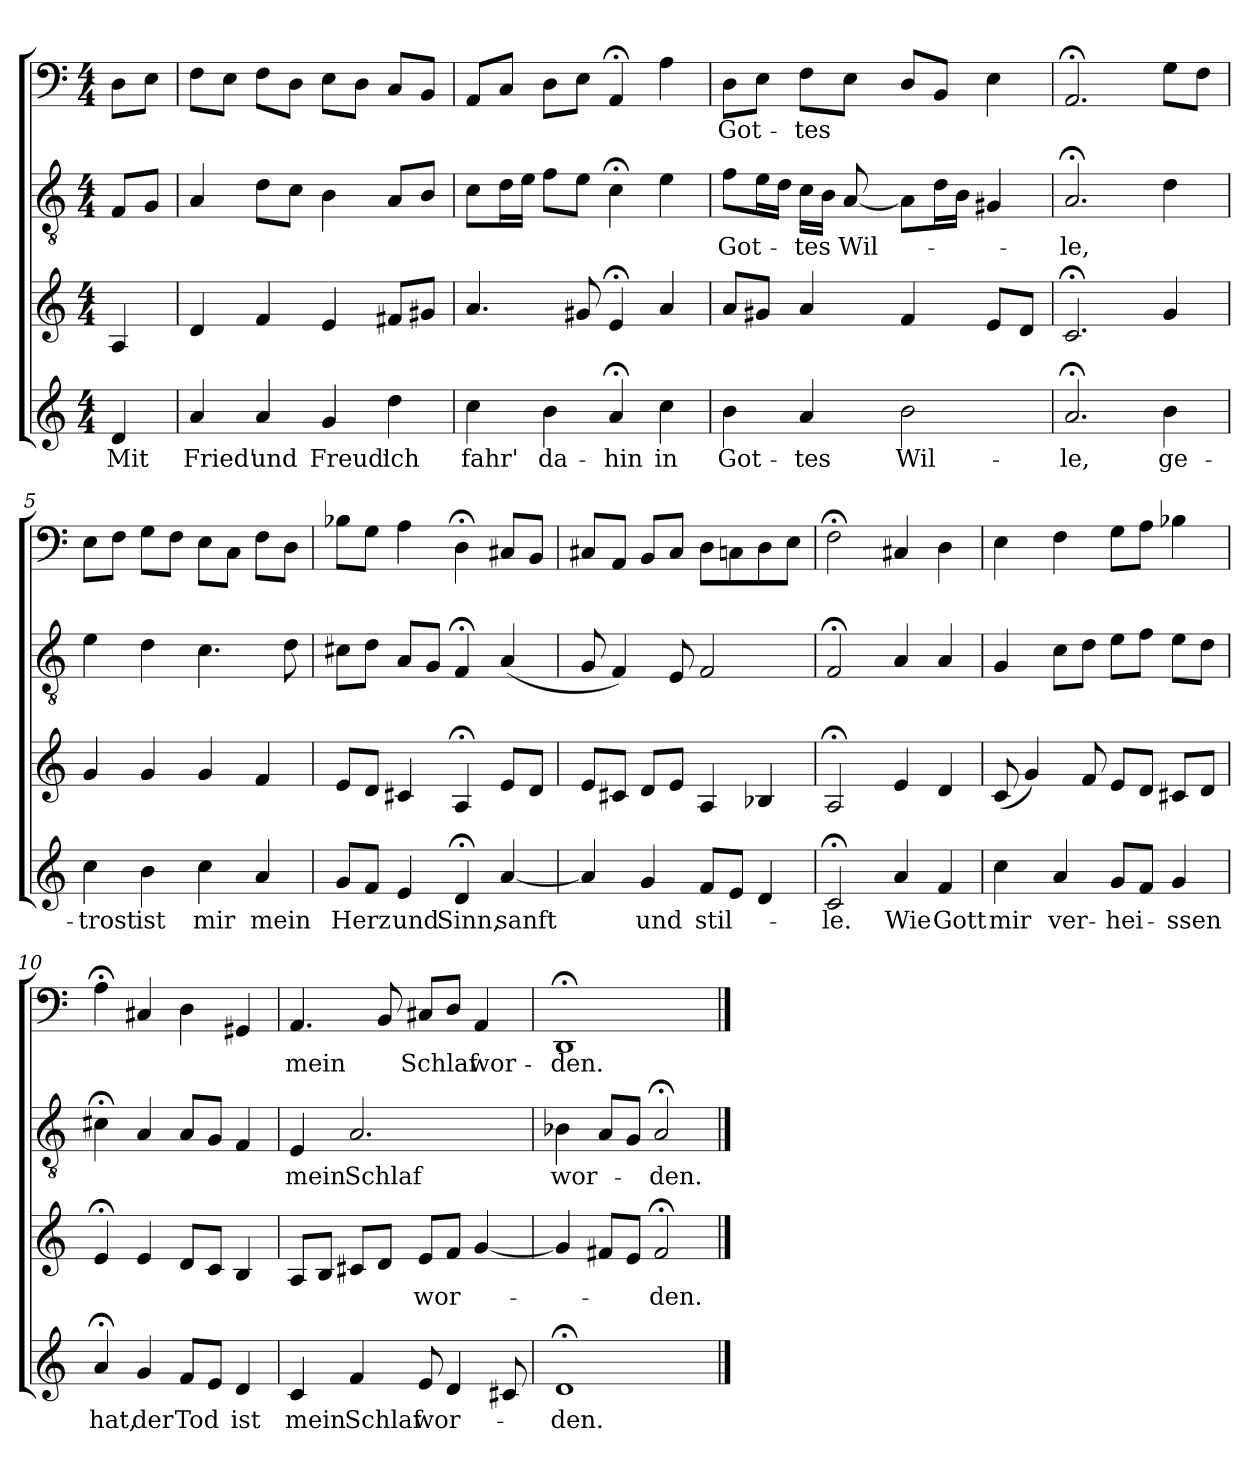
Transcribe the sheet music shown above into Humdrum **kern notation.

**kern	**text	**kern	**text	**kern	**text	**kern	**text
*part4	*part4	*part3	*part3	*part2	*part2	*part1	*part1
*staff4	*staff4	*staff3	*staff3	*staff2	*staff2	*staff1	*staff1
*clefG2	*	*clefG2	*	*clefGv2	*	*clefF4	*
*k[]	*	*k[]	*	*k[]	*	*k[]	*
*a:	*	*a:	*	*a:	*	*a:	*
*M4/4	*	*M4/4	*	*M4/4	*	*M4/4	*
=	=	=	=	=	=	=	=
4d	Mit	4A	.	8FL	.	8DL	.
.	.	.	.	8GJ	.	8EJ	.
=1	=1	=1	=1	=1	=1	=1	=1
4a	Fried'	4d	.	4A	.	8FL	.
.	.	.	.	.	.	8EJ	.
4a	und	4f	.	8dL	.	8FL	.
.	.	.	.	8cJ	.	8DJ	.
4g	Freud'	4e	.	4B	.	8EL	.
.	.	.	.	.	.	8DJ	.
4dd	ich	8f#XL	.	8AL	.	8CL	.
.	.	8g#XJ	.	8BJ	.	8BBJ	.
=2	=2	=2	=2	=2	=2	=2	=2
4cc	fahr'	4.a	.	8cL	.	8AAL	.
.	.	.	.	16dL	.	8CJ	.
.	.	.	.	16eJJ	.	.	.
4b	da-	.	.	8fL	.	8DL	.
.	.	8g#X	.	8eJ	.	8EJ	.
4a;<	-hin	4e;<	.	4c;<	.	4AA;<	.
4cc	in	4a	.	4e	.	4A	.
=3	=3	=3	=3	=3	=3	=3	=3
4b	Got-	8aL	.	8fL	Got-	8DL	Got-
.	.	8g#XJ	.	16eL	.	8EJ	.
.	.	.	.	16dJJ	.	.	.
4a	-tes	4a	.	16cLL	-tes	8FL	-tes
.	.	.	.	16BJJ	.	.	.
.	.	.	.	[8A	Wil-	8EJ	.
2b	Wil-	4f	.	8AL]	.	8DL	.
.	.	.	.	16dL	.	8BBJ	.
.	.	.	.	16BJJ	.	.	.
.	.	8eL	.	4G#X	.	4E	.
.	.	8dJ	.	.	.	.	.
=4	=4	=4	=4	=4	=4	=4	=4
2.a;<	-le,	2.c;<	.	2.A;<	-le,	2.AA;<	.
4b	ge-	4g	.	4d	.	8GL	.
.	.	.	.	.	.	8FJ	.
=5	=5	=5	=5	=5	=5	=5	=5
4cc	-trost	4g	.	4e	.	8EL	.
.	.	.	.	.	.	8FJ	.
4b	ist	4g	.	4d	.	8GL	.
.	.	.	.	.	.	8FJ	.
4cc	mir	4g	.	4.c	.	8EL	.
.	.	.	.	.	.	8CJ	.
4a	mein	4f	.	.	.	8FL	.
.	.	.	.	8d	.	8DJ	.
=6	=6	=6	=6	=6	=6	=6	=6
8gL	Herz	8eL	.	8c#XL	.	8B-XL	.
8fJ	.	8dJ	.	8dJ	.	8GJ	.
4e	und	4c#X	.	8AL	.	4A	.
.	.	.	.	8GJ	.	.	.
4d;<	Sinn,	4A;<	.	4F;<	.	4D;<	.
[4a	sanft	8eL	.	(4A	.	8C#XL	.
.	.	8dJ	.	.	.	8BBJ	.
=7	=7	=7	=7	=7	=7	=7	=7
4a]	.	8eL	.	8G	.	8C#XL	.
.	.	8c#XJ	.	4F)	.	8AAJ	.
4g	und	8dL	.	.	.	8BBL	.
.	.	8eJ	.	8E	.	8C#J	.
8fL	stil-	4A	.	2F	.	8DL	.
8eJ	.	.	.	.	.	8Cn	.
4d	.	4B-X	.	.	.	8D	.
.	.	.	.	.	.	8EJ	.
=8	=8	=8	=8	=8	=8	=8	=8
2c;<	-le.	2A;<	.	2F;<	.	2F;<	.
4a	Wie	4e	.	4A	.	4C#X	.
4f	Gott	4d	.	4A	.	4D	.
=9	=9	=9	=9	=9	=9	=9	=9
4cc	mir	(8c	.	4G	.	4E	.
.	.	4g)	.	.	.	.	.
4a	ver-	.	.	8cL	.	4F	.
.	.	8f	.	8dJ	.	.	.
8gL	-hei-	8eL	.	8eL	.	8GL	.
8fJ	.	8dJ	.	8fJ	.	8AJ	.
4g	-ssen	8c#XL	.	8eL	.	4B-X	.
.	.	8dJ	.	8dJ	.	.	.
=10	=10	=10	=10	=10	=10	=10	=10
4a;<	hat,	4e;<	.	4c#X;<	.	4A;<	.
4g	der	4e	.	4A	.	4C#X	.
8fL	Tod	8dL	.	8AL	.	4D	.
8eJ	.	8cJ	.	8GJ	.	.	.
4d	ist	4B	.	4F	.	4GG#X	.
=11	=11	=11	=11	=11	=11	=11	=11
4c	mein	8AL	.	4E	mein	4.AA	mein
.	.	8BJ	.	.	.	.	.
4f	Schlaf	8c#XL	.	2.A	Schlaf	.	.
.	.	8dJ	.	.	.	8BB	.
8e	wor-	8eL	wor-	.	.	8C#XL	Schlaf
4d	.	8fJ	.	.	.	8DJ	.
.	.	[4g	.	.	.	4AA	wor-
8c#X	.	.	.	.	.	.	.
=12	=12	=12	=12	=12	=12	=12	=12
1d;<	-den.	4g]	.	4B-X	wor-	1DD;<	-den.
.	.	8f#XL	.	8AL	.	.	.
.	.	8eJ	.	8GJ	.	.	.
.	.	2f#;<	-den.	2A;<	-den.	.	.
==	==	==	==	==	==	==	==
*-	*-	*-	*-	*-	*-	*-	*-
